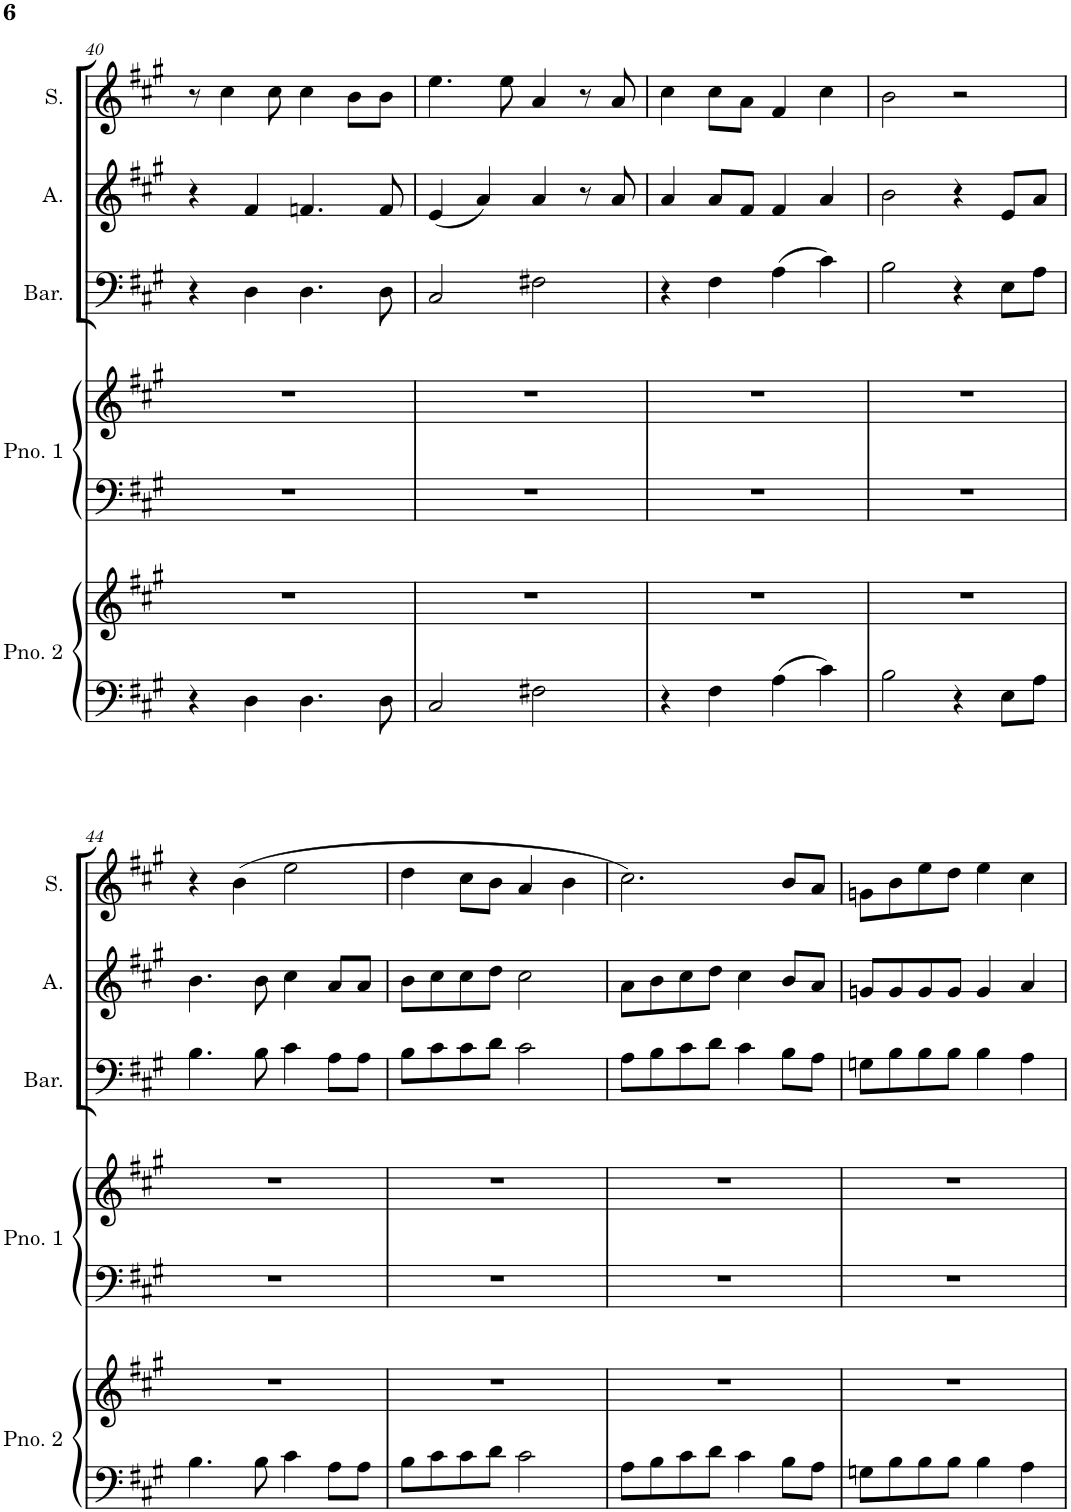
**kern	**kern	**kern	**kern	**kern	**kern	**kern
*part5	*part5	*part4	*part4	*part3	*part2	*part1
*staff7	*staff6	*staff5	*staff4	*staff3	*staff2	*staff1
*I"Piano 2	*	*I"Piano 1	*	*I"Baritone	*I"Alto	*I"Soprano
*I'Pno. 2	*	*I'Pno. 1	*	*I'Bar.	*I'A.	*I'S.
!!LO:PB:g=z
*clefF4	*clefG2	*clefF4	*clefG2	*clefF4	*clefG2	*clefG2
*k[f#c#g#]	*k[f#c#g#]	*k[f#c#g#]	*k[f#c#g#]	*k[f#c#g#]	*k[f#c#g#]	*k[f#c#g#]
*M4/4	*M4/4	*M4/4	*M4/4	*M4/4	*M4/4	*M4/4
=40	=40	=40	=40	=40	=40	=40
4r	1r	1r	1r	4r	4r	8r
.	.	.	.	.	.	4cc#\
4D\	.	.	.	4D\	4f#/	.
.	.	.	.	.	.	8cc#\
4.D\	.	.	.	4.D\	4.fn/	4cc#\
.	.	.	.	.	.	8b\L
8D\	.	.	.	8D\	8f/	8b\J
=41	=41	=41	=41	=41	=41	=41
2C#/	1r	1r	1r	2C#/	(4e/	4.ee\
.	.	.	.	.	4a/)	.
.	.	.	.	.	.	8ee\
2F#X\	.	.	.	2F#X\	4a/	4a/
.	.	.	.	.	8r	8r
.	.	.	.	.	8a/	8a/
=42	=42	=42	=42	=42	=42	=42
4r	1r	1r	1r	4r	4a/	4cc#\
4F#\	.	.	.	4F#\	8a/L	8cc#\L
.	.	.	.	.	8f#/J	8a\J
4A\	.	.	.	(4A\	4f#/	4f#/
4c#\	.	.	.	4c#\)	4a/	4cc#\
=43	=43	=43	=43	=43	=43	=43
2B\	1r	1r	1r	2B\	2b\	2b\
4r	.	.	.	4r	4r	2r
8E\L	.	.	.	8E\L	8e/L	.
8A\J	.	.	.	8A\J	8a/J	.
!!LO:LB:g=z
=44	=44	=44	=44	=44	=44	=44
4.B\	1r	1r	1r	4.B\	4.b\	4r
.	.	.	.	.	.	(4b\
8B\	.	.	.	8B\	8b\	.
4c#\	.	.	.	4c#\	4cc#\	2ee\
8A\L	.	.	.	8A\L	8a/L	.
8A\J	.	.	.	8A\J	8a/J	.
=45	=45	=45	=45	=45	=45	=45
8B\L	1r	1r	1r	8B\L	8b\L	4dd\
8c#\	.	.	.	8c#\	8cc#\	.
8c#\	.	.	.	8c#\	8cc#\	8cc#\L
8d\J	.	.	.	8d\J	8dd\J	8b\J
2c#\	.	.	.	2c#\	2cc#\	4a/
.	.	.	.	.	.	4b\
=46	=46	=46	=46	=46	=46	=46
8A\L	1r	1r	1r	8A\L	8a\L	2.cc#\)
8B\	.	.	.	8B\	8b\	.
8c#\	.	.	.	8c#\	8cc#\	.
8d\J	.	.	.	8d\J	8dd\J	.
4c#\	.	.	.	4c#\	4cc#\	.
8B\L	.	.	.	8B\L	8b/L	8b/L
8A\J	.	.	.	8A\J	8a/J	8a/J
=47	=47	=47	=47	=47	=47	=47
8Gn\L	1r	1r	1r	8Gn\L	8gn/L	8gn\L
8B\	.	.	.	8B\	8g/	8b\
8B\	.	.	.	8B\	8g/	8ee\
8B\J	.	.	.	8B\J	8g/J	8dd\J
4B\	.	.	.	4B\	4g/	4ee\
4A\	.	.	.	4A\	4a/	4cc#\
=	=	=	=	=	=	=
*-	*-	*-	*-	*-	*-	*-
